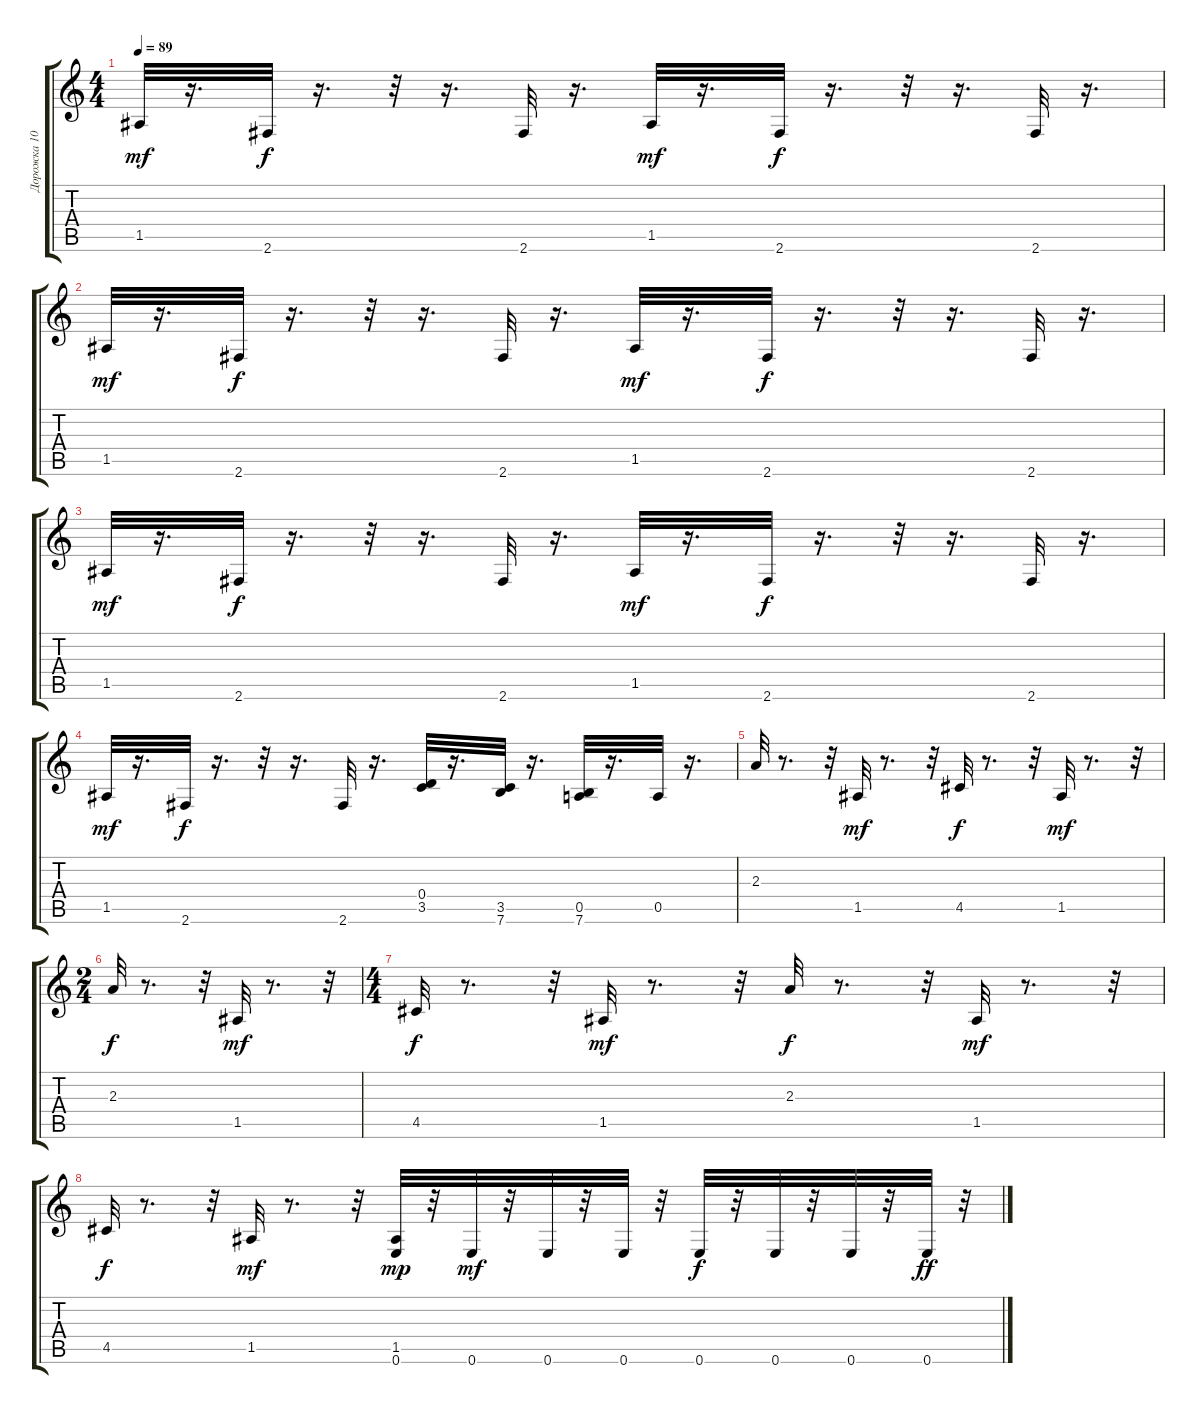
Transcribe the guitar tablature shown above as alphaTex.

\track ("Дорожка 10" "Дорожка 10") {instrument acousticguitarnylon}
\staff {score tabs}
\tuning (E4 B3 G3 D3 A2 E2) {hide}
\ts (4 4)
\tempo 89
\clef g2
\ks c
1.5.32{dy mf} r.16{d} 2.6.32{dy f} r.16{d} r.32 r.16{d} 2.6.32 r.16{d} 1.5.32{dy mf} r.16{d} 2.6.32{dy f} r.16{d} r.32 r.16{d} 2.6.32 r.16{d} |
1.5.32{dy mf} r.16{d} 2.6.32{dy f} r.16{d} r.32 r.16{d} 2.6.32 r.16{d} 1.5.32{dy mf} r.16{d} 2.6.32{dy f} r.16{d} r.32 r.16{d} 2.6.32 r.16{d} |
1.5.32{dy mf} r.16{d} 2.6.32{dy f} r.16{d} r.32 r.16{d} 2.6.32 r.16{d} 1.5.32{dy mf} r.16{d} 2.6.32{dy f} r.16{d} r.32 r.16{d} 2.6.32 r.16{d} |
1.5.32{dy mf} r.16{d} 2.6.32{dy f} r.16{d} r.32 r.16{d} 2.6.32 r.16{d} (0.4 3.5).32 r.16{d} (3.5 7.6).32 r.16{d} (0.5 7.6).32 r.16{d} 0.5.32 r.16{d} |
2.3.32 r.8{d} r.32 1.5.32{dy mf} r.8{d} r.32 4.5.32{dy f} r.8{d} r.32 1.5.32{dy mf} r.8{d} r.32 |
\ts (2 4)
2.3.32{dy f} r.8{d} r.32 1.5.32{dy mf} r.8{d} r.32 |
\ts (4 4)
4.5.32{dy f} r.8{d} r.32 1.5.32{dy mf} r.8{d} r.32 2.3.32{dy f} r.8{d} r.32 1.5.32{dy mf} r.8{d} r.32 |
4.5.32{dy f} r.8{d} r.32 1.5.32{dy mf} r.8{d} r.32 (1.5 0.6).32{dy mp} r.32 0.6.32{dy mf} r.32 0.6.32 r.32 0.6.32 r.32 0.6.32{dy f} r.32 0.6.32 r.32 0.6.32 r.32 0.6.32{dy ff} r.32
